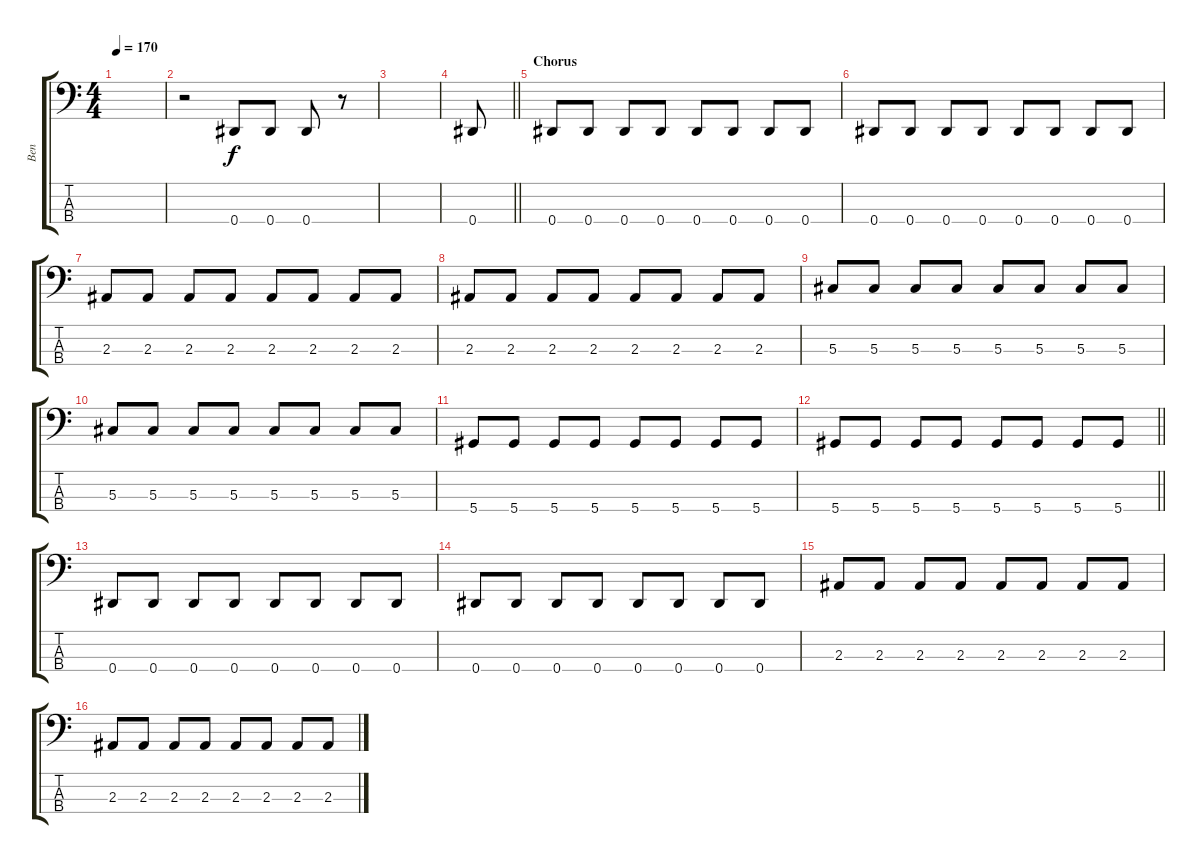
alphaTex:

\track ("Ben" "Ben") {instrument electricbassfinger}
\staff {score tabs}
\tuning (Gb2 Db2 Ab1 Eb1) {hide}
\ts (4 4)
\tempo 170
\clef f4
\ks c
|
r.2 0.4.8 0.4.8 0.4.8 r.8 |
|
\barLineRight lightlight
0.4.8 |
\section ("" "Chorus")
0.4.8 0.4.8 0.4.8 0.4.8 0.4.8 0.4.8 0.4.8 0.4.8 |
0.4.8 0.4.8 0.4.8 0.4.8 0.4.8 0.4.8 0.4.8 0.4.8 |
2.3.8 2.3.8 2.3.8 2.3.8 2.3.8 2.3.8 2.3.8 2.3.8 |
2.3.8 2.3.8 2.3.8 2.3.8 2.3.8 2.3.8 2.3.8 2.3.8 |
5.3.8 5.3.8 5.3.8 5.3.8 5.3.8 5.3.8 5.3.8 5.3.8 |
5.3.8 5.3.8 5.3.8 5.3.8 5.3.8 5.3.8 5.3.8 5.3.8 |
5.4.8 5.4.8 5.4.8 5.4.8 5.4.8 5.4.8 5.4.8 5.4.8 |
\barLineRight lightlight
5.4.8 5.4.8 5.4.8 5.4.8 5.4.8 5.4.8 5.4.8 5.4.8 |
0.4.8 0.4.8 0.4.8 0.4.8 0.4.8 0.4.8 0.4.8 0.4.8 |
0.4.8 0.4.8 0.4.8 0.4.8 0.4.8 0.4.8 0.4.8 0.4.8 |
2.3.8 2.3.8 2.3.8 2.3.8 2.3.8 2.3.8 2.3.8 2.3.8 |
2.3.8 2.3.8 2.3.8 2.3.8 2.3.8 2.3.8 2.3.8 2.3.8
